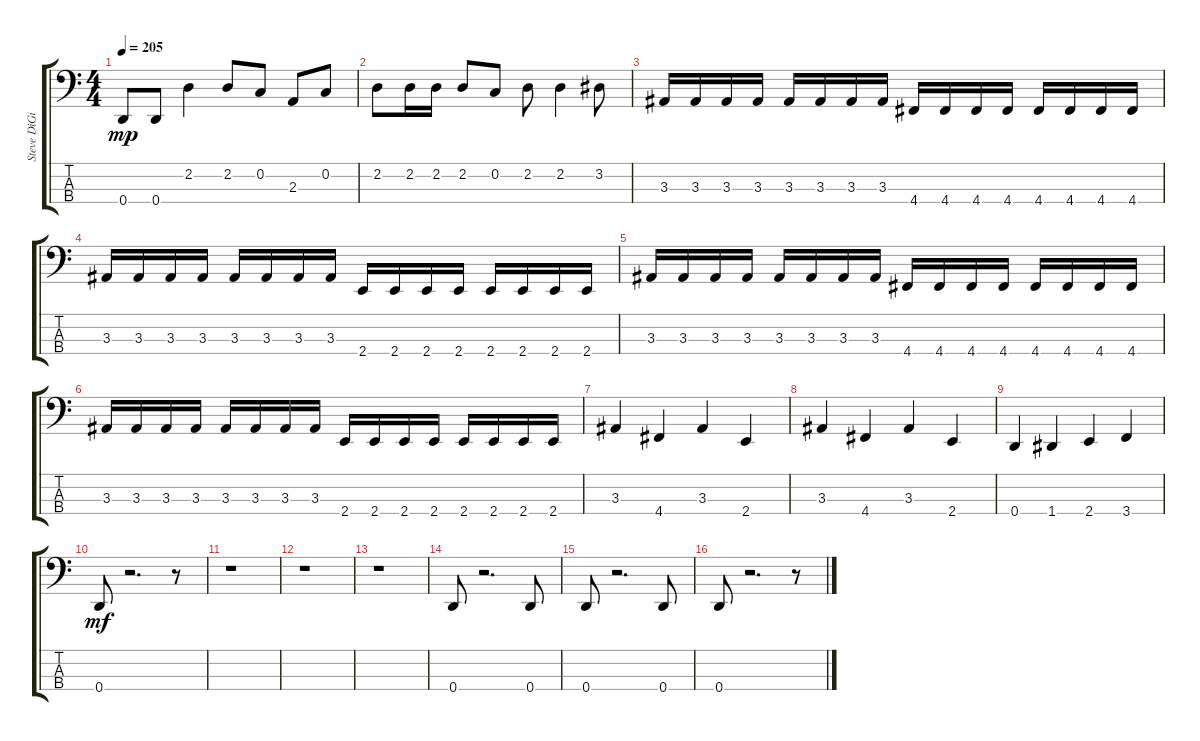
\track ("Steve DiGiorgio" "Steve DiGi") {instrument electricbassfinger}
\staff {score tabs}
\tuning (F2 C2 G1 D1) {hide}
\ts (4 4)
\tempo 205
\clef f4
\ks c
0.4.8{dy mp} 0.4.8 2.2.4 2.2.8 0.2.8 2.3.8 0.2.8 |
2.2.8 2.2.16 2.2.16 2.2.8 0.2.8 2.2.8 2.2.4 3.2.8 |
3.3.16 3.3.16 3.3.16 3.3.16 3.3.16 3.3.16 3.3.16 3.3.16 4.4.16 4.4.16 4.4.16 4.4.16 4.4.16 4.4.16 4.4.16 4.4.16 |
3.3.16 3.3.16 3.3.16 3.3.16 3.3.16 3.3.16 3.3.16 3.3.16 2.4.16 2.4.16 2.4.16 2.4.16 2.4.16 2.4.16 2.4.16 2.4.16 |
3.3.16 3.3.16 3.3.16 3.3.16 3.3.16 3.3.16 3.3.16 3.3.16 4.4.16 4.4.16 4.4.16 4.4.16 4.4.16 4.4.16 4.4.16 4.4.16 |
3.3.16 3.3.16 3.3.16 3.3.16 3.3.16 3.3.16 3.3.16 3.3.16 2.4.16 2.4.16 2.4.16 2.4.16 2.4.16 2.4.16 2.4.16 2.4.16 |
3.3.4 4.4.4 3.3.4 2.4.4 |
3.3.4 4.4.4 3.3.4 2.4.4 |
0.4.4 1.4.4 2.4.4 3.4.4 |
0.4.8{dy mf} r.2{d} r.8 |
r.1 |
r.1 |
r.1 |
0.4.8 r.2{d} 0.4.8 |
0.4.8 r.2{d} 0.4.8 |
0.4.8 r.2{d} r.8
